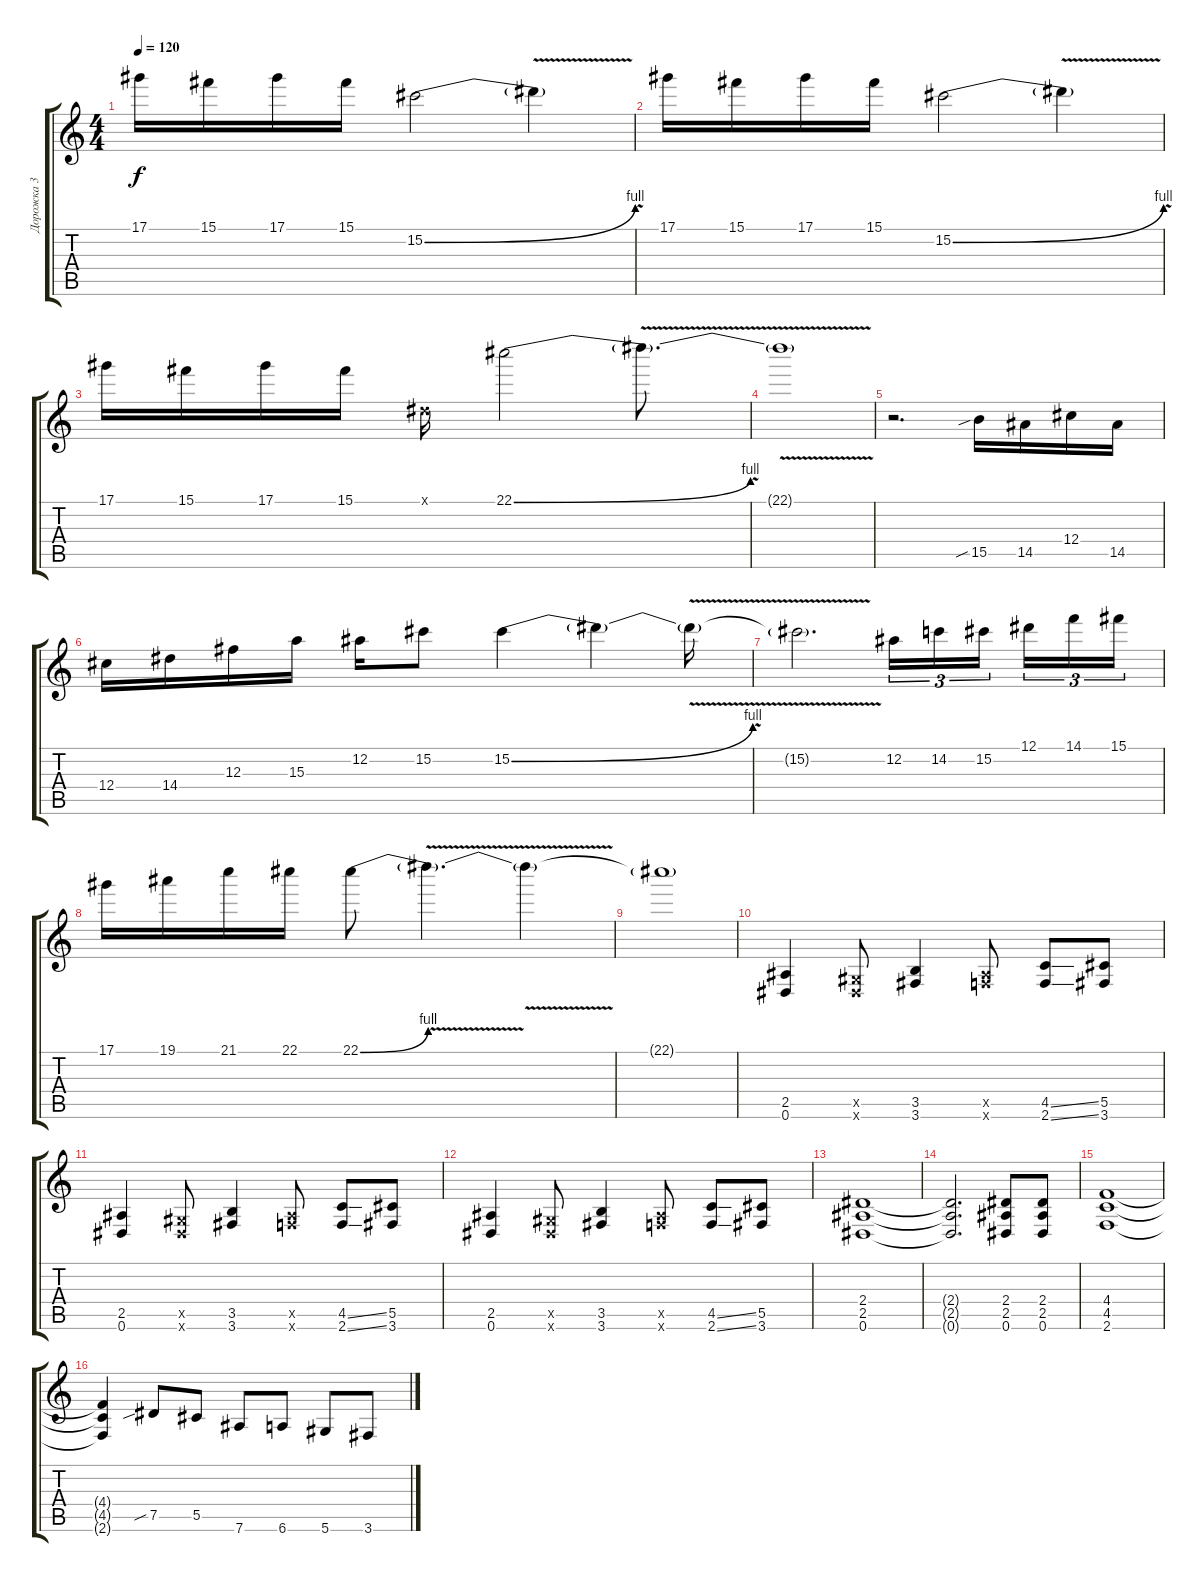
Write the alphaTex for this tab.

\track ("Дорожка 3" "Дорожка 3") {instrument distortionguitar}
\staff {score tabs}
\tuning (Eb4 Bb3 Gb3 Db3 Ab2 Eb2) {hide}
\ts (4 4)
\tempo 120
\clef g2
\ks c
17.1.16{dy f} 15.1.16 17.1.16 15.1.16 15.2{be (bend 0 0 60 4)}.2 15.2{v t}.4 |
17.1.16 15.1.16 17.1.16 15.1.16 15.2{be (bend 0 0 60 4)}.2 15.2{v t}.4 |
17.1.16 15.1.16 17.1.16 15.1.16 0.1{x}.16 22.1{be (bend 0 0 60 4)}.2 22.1{v t}.8{d} |
22.1{t}.1 |
r.2{d} 15.5{sib}.16 14.5.16 12.4.16 14.5.16 |
12.4.16 14.4.16 12.3.16 15.3.16 12.2.16 15.2.8 15.2{be (bend 0 0 60 4)}.4 15.2{t}.4 15.2{v t}.16 |
15.2{v t}.2{d} 12.2.16{tu (3 2)} 14.2.16{tu (3 2)} 15.2.16{tu (3 2) beam splitsecondary} 12.1.16{tu (3 2)} 14.1.16{tu (3 2)} 15.1.16{tu (3 2)} |
17.1.16 19.1.16 21.1.16 22.1.16 22.1{be (bend 0 0 60 4)}.8 22.1{v t}.4{d} 22.1{t}.4 |
22.1{t}.1 |
(2.5 0.6).4 (0.5{x} 0.6{x}).8 (3.5 3.6).4 (2.5{x} 2.6{x}).8 (4.5{ss} 2.6{ss}).8 (5.5 3.6).8 |
(2.5 0.6).4 (0.5{x} 0.6{x}).8 (3.5 3.6).4 (2.5{x} 2.6{x}).8 (4.5{ss} 2.6{ss}).8 (5.5 3.6).8 |
(2.5 0.6).4 (0.5{x} 0.6{x}).8 (3.5 3.6).4 (2.5{x} 2.6{x}).8 (4.5{ss} 2.6{ss}).8 (5.5 3.6).8 |
(2.4 2.5 0.6).1 |
(2.4{t} 2.5{t} 0.6{t}).2{d} (2.4 2.5 0.6).8 (2.4 2.5 0.6).8 |
(4.4 4.5 2.6).1 |
(4.4{t} 4.5{t} 2.6{t}).4 7.5{sib}.8 5.5.8 7.6.8 6.6.8 5.6.8 3.6.8
